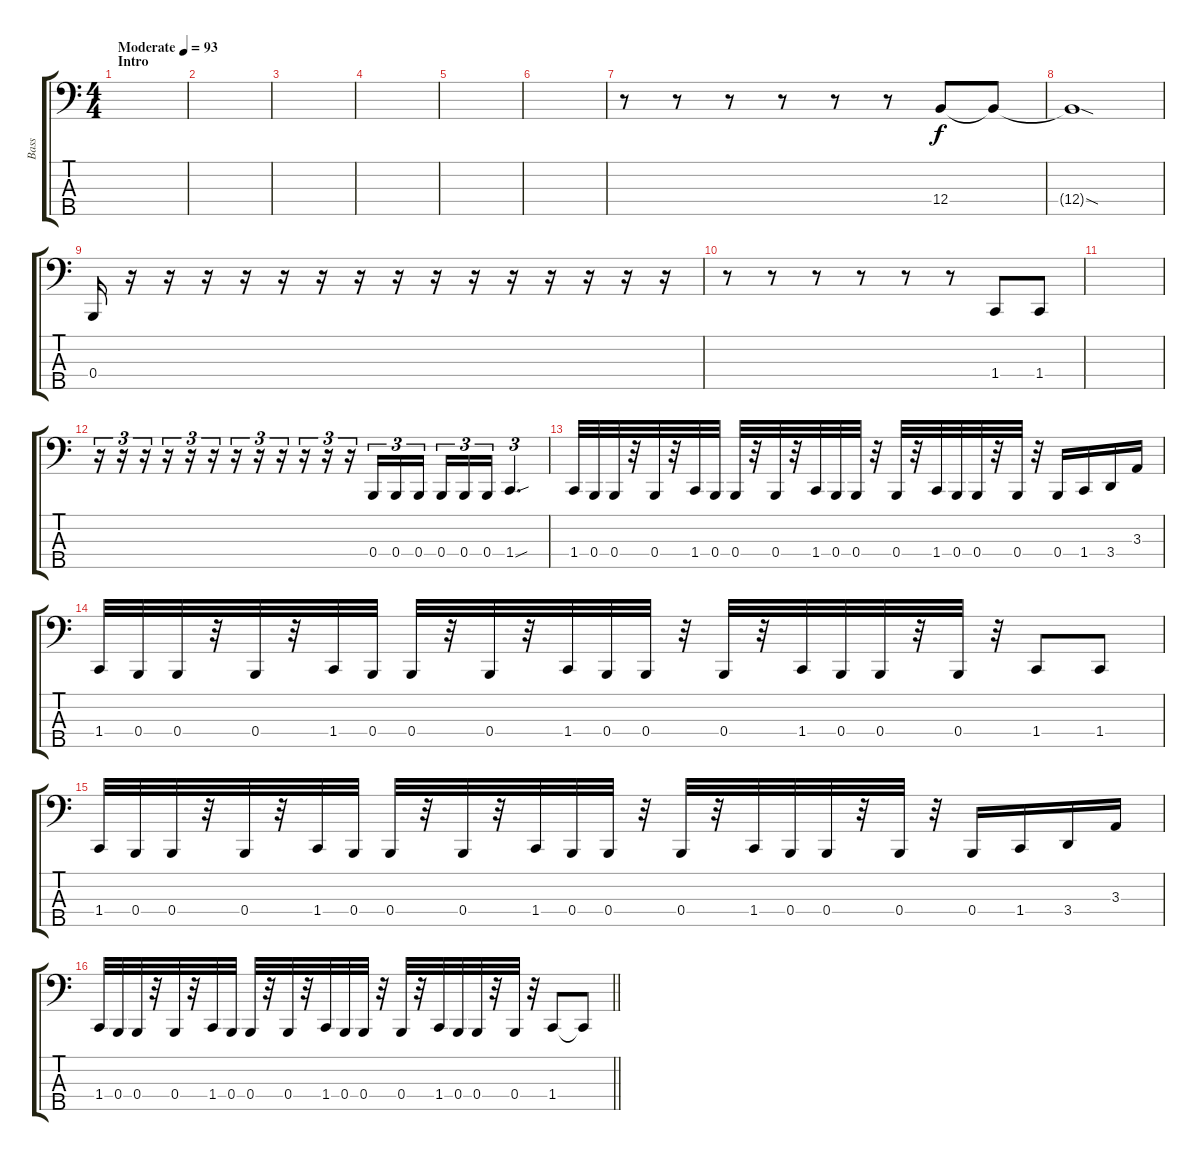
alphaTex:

\track ("Bass" "Bass") {instrument electricbassfinger}
\staff {score tabs}
\tuning (E2 B1 Gb1 B0 Gb0) {hide}
\ts (4 4)
\section ("" "Intro")
\tempo (93 "Moderate")
\clef f4
\ks c
|
|
|
|
|
|
r.8 r.8 r.8 r.8 r.8 r.8 12.4.8 12.4{t}.8 |
12.4{sod t}.1 |
0.4.16 r.16 r.16 r.16 r.16 r.16 r.16 r.16 r.16 r.16 r.16 r.16 r.16 r.16 r.16 r.16 |
r.8 r.8 r.8 r.8 r.8 r.8 1.4.8 1.4.8 |
|
r.16{tu (3 2)} r.16{tu (3 2)} r.16{tu (3 2)} r.16{tu (3 2)} r.16{tu (3 2)} r.16{tu (3 2)} r.16{tu (3 2)} r.16{tu (3 2)} r.16{tu (3 2)} r.16{tu (3 2)} r.16{tu (3 2)} r.16{tu (3 2)} 0.4.16{tu (3 2)} 0.4.16{tu (3 2)} 0.4.16{tu (3 2) beam splitsecondary} 0.4.16{tu (3 2)} 0.4.16{tu (3 2)} 0.4.16{tu (3 2)} 1.4{sou}.4{d tu (3 2)} |
1.4.32 0.4.32 0.4.32 r.32 0.4.32 r.32 1.4.32 0.4.32 0.4.32 r.32 0.4.32 r.32 1.4.32 0.4.32 0.4.32 r.32 0.4.32 r.32 1.4.32 0.4.32 0.4.32 r.32 0.4.32 r.32 0.4.16 1.4.16 3.4.16 3.3.16 |
1.4.32 0.4.32 0.4.32 r.32 0.4.32 r.32 1.4.32 0.4.32 0.4.32 r.32 0.4.32 r.32 1.4.32 0.4.32 0.4.32 r.32 0.4.32 r.32 1.4.32 0.4.32 0.4.32 r.32 0.4.32 r.32 1.4.8 1.4.8 |
1.4.32 0.4.32 0.4.32 r.32 0.4.32 r.32 1.4.32 0.4.32 0.4.32 r.32 0.4.32 r.32 1.4.32 0.4.32 0.4.32 r.32 0.4.32 r.32 1.4.32 0.4.32 0.4.32 r.32 0.4.32 r.32 0.4.16 1.4.16 3.4.16 3.3.16 |
\barLineRight lightlight
1.4.32 0.4.32 0.4.32 r.32 0.4.32 r.32 1.4.32 0.4.32 0.4.32 r.32 0.4.32 r.32 1.4.32 0.4.32 0.4.32 r.32 0.4.32 r.32 1.4.32 0.4.32 0.4.32 r.32 0.4.32 r.32 1.4.8 1.4{t}.8
